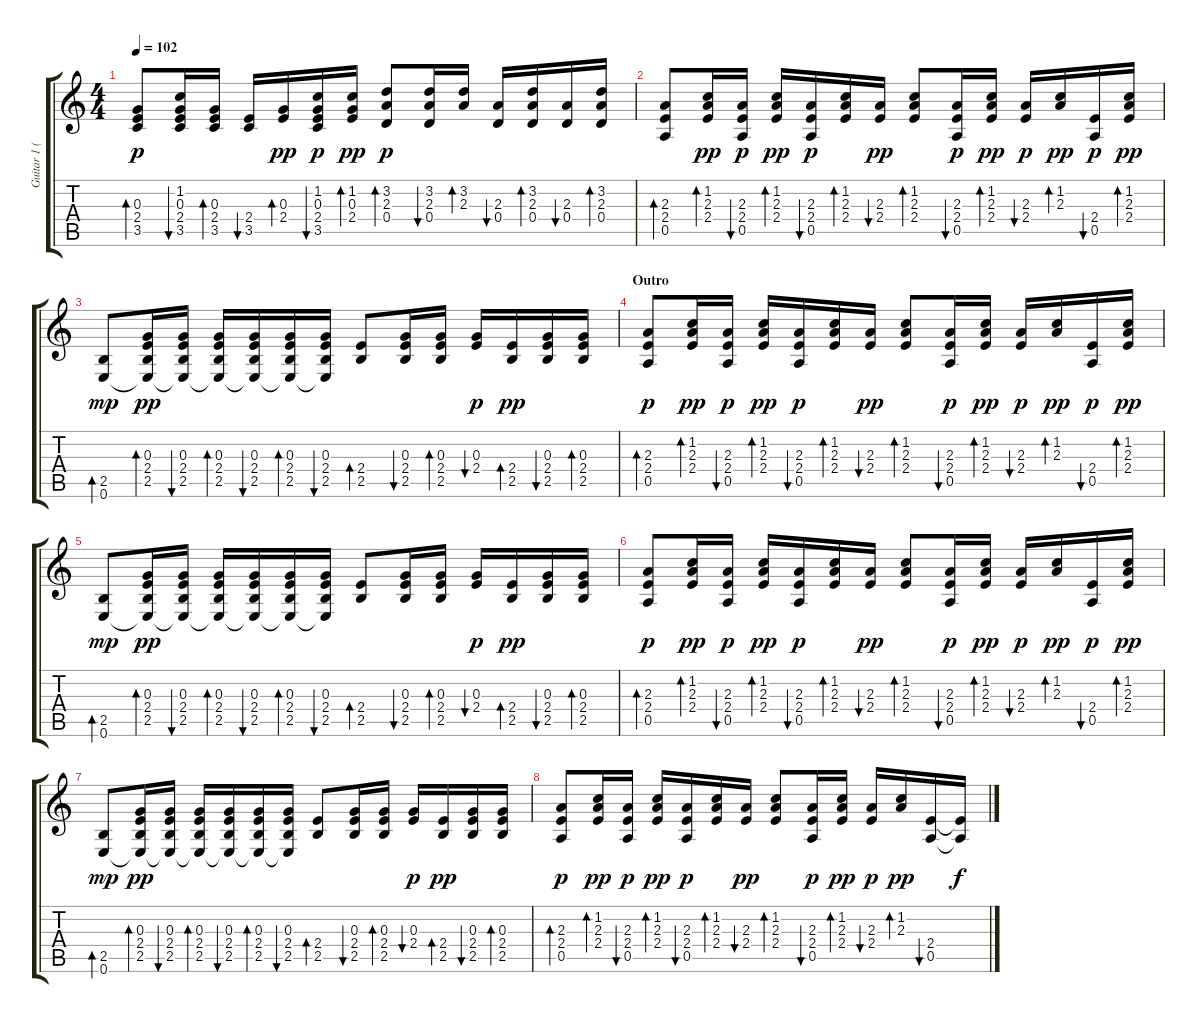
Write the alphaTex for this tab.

\track ("Guitar 1 (Chords)" "Guitar 1 (") {instrument acousticguitarsteel}
\staff {score tabs}
\tuning (E4 B3 G3 D3 A2 E2) {hide}
\ts (4 4)
\tempo 102
\clef g2
\ks c
(0.3 2.4 3.5).8{bd 120 dy p} (1.2 0.3 2.4 3.5).16{bu 120} (0.3 2.4 3.5).16{bd 120} (2.4 3.5).16{bu 120} (0.3 2.4).16{bd 120 dy pp} (1.2 0.3 2.4 3.5).16{bu 120 dy p} (1.2 0.3 2.4).16{bd 120 dy pp} (3.2 2.3 0.4).8{bd 120 dy p} (3.2 2.3 0.4).16{bu 120} (3.2 2.3).16{bd 120} (2.3 0.4).16{bu 120} (3.2 2.3 0.4).16{bd 120} (2.3 0.4).16{bu 120} (3.2 2.3 0.4).16{bd 120} |
(2.3 2.4 0.5).8{bd 120} (1.2 2.3 2.4).16{bd 120 dy pp} (2.3 2.4 0.5).16{bu 120 dy p} (1.2 2.3 2.4).16{bd 120 dy pp} (2.3 2.4 0.5).16{bu 120 dy p} (1.2 2.3 2.4).16{bd 120} (2.3 2.4).16{bu 120 dy pp} (1.2 2.3 2.4).8{bd 120} (2.3 2.4 0.5).16{bu 120 dy p} (1.2 2.3 2.4).16{bd 120 dy pp} (2.3 2.4).16{bu 120 dy p} (1.2 2.3).16{bd 120 dy pp} (2.4 0.5).16{bu 120 dy p} (1.2 2.3 2.4).16{bd 120 dy pp} |
(2.5 0.6).8{bd 120 dy mp} (0.3 2.4 2.5 0.6{t}).16{bd 120 dy pp} (0.3 2.4 2.5 0.6{t}).16{bu 120} (0.3 2.4 2.5 0.6{t}).16{bd 120} (0.3 2.4 2.5 0.6{t}).16{bu 120} (0.3 2.4 2.5 0.6{t}).16{bd 120} (0.3 2.4 2.5 0.6{t}).16{bu 120} (2.4 2.5).8{bd 120} (0.3 2.4 2.5).16{bu 120} (0.3 2.4 2.5).16{bd 120} (0.3 2.4).16{bu 120 dy p} (2.4 2.5).16{bd 120 dy pp} (0.3 2.4 2.5).16{bu 120} (0.3 2.4 2.5).16{bd 120} |
\section ("" "Outro")
(2.3 2.4 0.5).8{bd 120 dy p} (1.2 2.3 2.4).16{bd 120 dy pp} (2.3 2.4 0.5).16{bu 120 dy p} (1.2 2.3 2.4).16{bd 120 dy pp} (2.3 2.4 0.5).16{bu 120 dy p} (1.2 2.3 2.4).16{bd 120} (2.3 2.4).16{bu 120 dy pp} (1.2 2.3 2.4).8{bd 120} (2.3 2.4 0.5).16{bu 120 dy p} (1.2 2.3 2.4).16{bd 120 dy pp} (2.3 2.4).16{bu 120 dy p} (1.2 2.3).16{bd 120 dy pp} (2.4 0.5).16{bu 120 dy p} (1.2 2.3 2.4).16{bd 120 dy pp} |
(2.5 0.6).8{bd 120 dy mp} (0.3 2.4 2.5 0.6{t}).16{bd 120 dy pp} (0.3 2.4 2.5 0.6{t}).16{bu 120} (0.3 2.4 2.5 0.6{t}).16{bd 120} (0.3 2.4 2.5 0.6{t}).16{bu 120} (0.3 2.4 2.5 0.6{t}).16{bd 120} (0.3 2.4 2.5 0.6{t}).16{bu 120} (2.4 2.5).8{bd 120} (0.3 2.4 2.5).16{bu 120} (0.3 2.4 2.5).16{bd 120} (0.3 2.4).16{bu 120 dy p} (2.4 2.5).16{bd 120 dy pp} (0.3 2.4 2.5).16{bu 120} (0.3 2.4 2.5).16{bd 120} |
(2.3 2.4 0.5).8{bd 120 dy p} (1.2 2.3 2.4).16{bd 120 dy pp} (2.3 2.4 0.5).16{bu 120 dy p} (1.2 2.3 2.4).16{bd 120 dy pp} (2.3 2.4 0.5).16{bu 120 dy p} (1.2 2.3 2.4).16{bd 120} (2.3 2.4).16{bu 120 dy pp} (1.2 2.3 2.4).8{bd 120} (2.3 2.4 0.5).16{bu 120 dy p} (1.2 2.3 2.4).16{bd 120 dy pp} (2.3 2.4).16{bu 120 dy p} (1.2 2.3).16{bd 120 dy pp} (2.4 0.5).16{bu 120 dy p} (1.2 2.3 2.4).16{bd 120 dy pp} |
(2.5 0.6).8{bd 120 dy mp} (0.3 2.4 2.5 0.6{t}).16{bd 120 dy pp} (0.3 2.4 2.5 0.6{t}).16{bu 120} (0.3 2.4 2.5 0.6{t}).16{bd 120} (0.3 2.4 2.5 0.6{t}).16{bu 120} (0.3 2.4 2.5 0.6{t}).16{bd 120} (0.3 2.4 2.5 0.6{t}).16{bu 120} (2.4 2.5).8{bd 120} (0.3 2.4 2.5).16{bu 120} (0.3 2.4 2.5).16{bd 120} (0.3 2.4).16{bu 120 dy p} (2.4 2.5).16{bd 120 dy pp} (0.3 2.4 2.5).16{bu 120} (0.3 2.4 2.5).16{bd 120} |
(2.3 2.4 0.5).8{bd 120 dy p} (1.2 2.3 2.4).16{bd 120 dy pp} (2.3 2.4 0.5).16{bu 120 dy p} (1.2 2.3 2.4).16{bd 120 dy pp} (2.3 2.4 0.5).16{bu 120 dy p} (1.2 2.3 2.4).16{bd 120} (2.3 2.4).16{bu 120 dy pp} (1.2 2.3 2.4).8{bd 120} (2.3 2.4 0.5).16{bu 120 dy p} (1.2 2.3 2.4).16{bd 120 dy pp} (2.3 2.4).16{bu 120 dy p} (1.2 2.3).16{bd 120 dy pp} (2.4 0.5).16{bu 120} (2.4{t} 0.5{t}).16{dy f}
